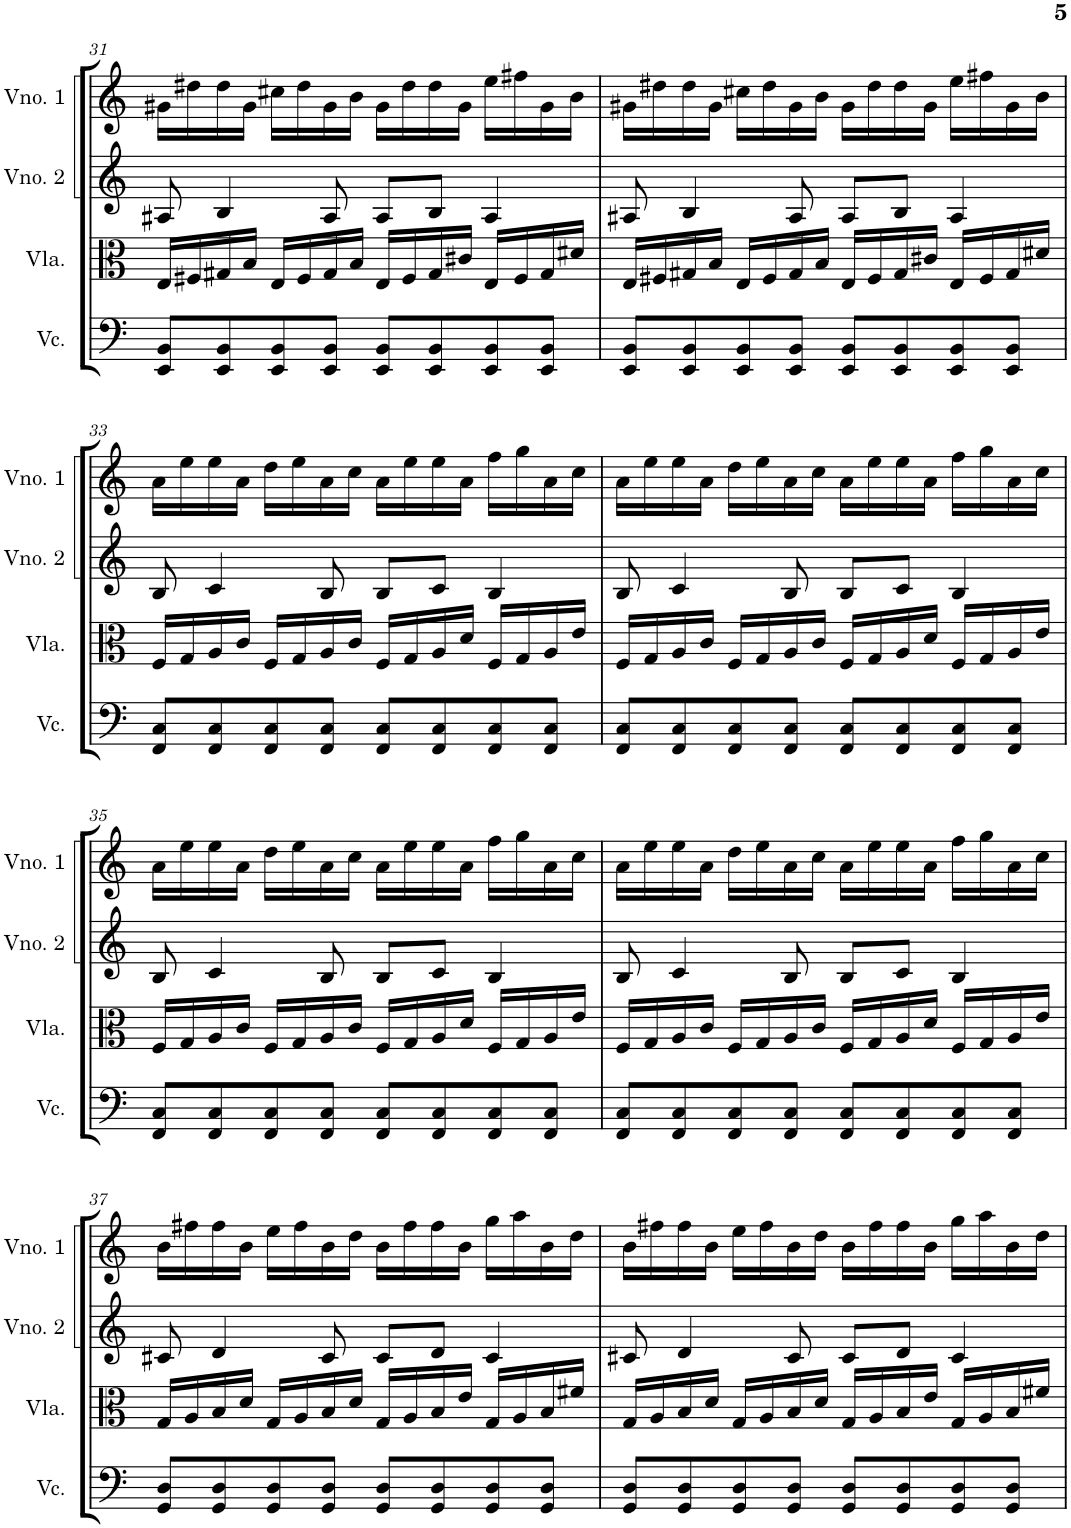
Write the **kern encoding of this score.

**kern	**kern	**kern	**kern
*part4	*part3	*part2	*part1
*staff4	*staff3	*staff2	*staff1
*I"Violoncelo	*I"Viola	*I"Violino 2	*I"Violino 1
*I'Vc.	*I'Vla.	*I'Vno. 2	*I'Vno. 1
!!LO:PB:g=z
*clefF4	*clefC3	*clefG2	*clefG2
*k[]	*k[]	*k[]	*k[]
*M4/4	*M4/4	*M4/4	*M4/4
=31	=31	=31	=31
8EE/ 8BB/L	16E/LL	8A#X/	16g#X\LL
.	16F#X/	.	16dd#X\
8EE/ 8BB/	16G#X/	4B/	16dd#\
.	16B/JJ	.	16g#\JJ
8EE/ 8BB/	16E/LL	.	16cc#X\LL
.	16F#/	.	16dd#\
8EE/ 8BB/J	16G#/	8A#/	16g#\
.	16B/JJ	.	16b\JJ
8EE/ 8BB/L	16E/LL	8A#/L	16g#\LL
.	16F#/	.	16dd#\
8EE/ 8BB/	16G#/	8B/J	16dd#\
.	16c#X/JJ	.	16g#\JJ
8EE/ 8BB/	16E/LL	4A#/	16ee\LL
.	16F#/	.	16ff#X\
8EE/ 8BB/J	16G#/	.	16g#\
.	16d#X/JJ	.	16b\JJ
=32	=32	=32	=32
8EE/ 8BB/L	16E/LL	8A#X/	16g#X\LL
.	16F#X/	.	16dd#X\
8EE/ 8BB/	16G#X/	4B/	16dd#\
.	16B/JJ	.	16g#\JJ
8EE/ 8BB/	16E/LL	.	16cc#X\LL
.	16F#/	.	16dd#\
8EE/ 8BB/J	16G#/	8A#/	16g#\
.	16B/JJ	.	16b\JJ
8EE/ 8BB/L	16E/LL	8A#/L	16g#\LL
.	16F#/	.	16dd#\
8EE/ 8BB/	16G#/	8B/J	16dd#\
.	16c#X/JJ	.	16g#\JJ
8EE/ 8BB/	16E/LL	4A#/	16ee\LL
.	16F#/	.	16ff#X\
8EE/ 8BB/J	16G#/	.	16g#\
.	16d#X/JJ	.	16b\JJ
!!LO:LB:g=z
=33	=33	=33	=33
8FF/ 8C/L	16F/LL	8B/	16a\LL
.	16G/	.	16ee\
8FF/ 8C/	16A/	4c/	16ee\
.	16c/JJ	.	16a\JJ
8FF/ 8C/	16F/LL	.	16dd\LL
.	16G/	.	16ee\
8FF/ 8C/J	16A/	8B/	16a\
.	16c/JJ	.	16cc\JJ
8FF/ 8C/L	16F/LL	8B/L	16a\LL
.	16G/	.	16ee\
8FF/ 8C/	16A/	8c/J	16ee\
.	16d/JJ	.	16a\JJ
8FF/ 8C/	16F/LL	4B/	16ff\LL
.	16G/	.	16gg\
8FF/ 8C/J	16A/	.	16a\
.	16e/JJ	.	16cc\JJ
=34	=34	=34	=34
8FF/ 8C/L	16F/LL	8B/	16a\LL
.	16G/	.	16ee\
8FF/ 8C/	16A/	4c/	16ee\
.	16c/JJ	.	16a\JJ
8FF/ 8C/	16F/LL	.	16dd\LL
.	16G/	.	16ee\
8FF/ 8C/J	16A/	8B/	16a\
.	16c/JJ	.	16cc\JJ
8FF/ 8C/L	16F/LL	8B/L	16a\LL
.	16G/	.	16ee\
8FF/ 8C/	16A/	8c/J	16ee\
.	16d/JJ	.	16a\JJ
8FF/ 8C/	16F/LL	4B/	16ff\LL
.	16G/	.	16gg\
8FF/ 8C/J	16A/	.	16a\
.	16e/JJ	.	16cc\JJ
!!LO:LB:g=z
=35	=35	=35	=35
8FF/ 8C/L	16F/LL	8B/	16a\LL
.	16G/	.	16ee\
8FF/ 8C/	16A/	4c/	16ee\
.	16c/JJ	.	16a\JJ
8FF/ 8C/	16F/LL	.	16dd\LL
.	16G/	.	16ee\
8FF/ 8C/J	16A/	8B/	16a\
.	16c/JJ	.	16cc\JJ
8FF/ 8C/L	16F/LL	8B/L	16a\LL
.	16G/	.	16ee\
8FF/ 8C/	16A/	8c/J	16ee\
.	16d/JJ	.	16a\JJ
8FF/ 8C/	16F/LL	4B/	16ff\LL
.	16G/	.	16gg\
8FF/ 8C/J	16A/	.	16a\
.	16e/JJ	.	16cc\JJ
=36	=36	=36	=36
8FF/ 8C/L	16F/LL	8B/	16a\LL
.	16G/	.	16ee\
8FF/ 8C/	16A/	4c/	16ee\
.	16c/JJ	.	16a\JJ
8FF/ 8C/	16F/LL	.	16dd\LL
.	16G/	.	16ee\
8FF/ 8C/J	16A/	8B/	16a\
.	16c/JJ	.	16cc\JJ
8FF/ 8C/L	16F/LL	8B/L	16a\LL
.	16G/	.	16ee\
8FF/ 8C/	16A/	8c/J	16ee\
.	16d/JJ	.	16a\JJ
8FF/ 8C/	16F/LL	4B/	16ff\LL
.	16G/	.	16gg\
8FF/ 8C/J	16A/	.	16a\
.	16e/JJ	.	16cc\JJ
!!LO:LB:g=z
=37	=37	=37	=37
8GG/ 8D/L	16G/LL	8c#X/	16b\LL
.	16A/	.	16ff#X\
8GG/ 8D/	16B/	4d/	16ff#\
.	16d/JJ	.	16b\JJ
8GG/ 8D/	16G/LL	.	16ee\LL
.	16A/	.	16ff#\
8GG/ 8D/J	16B/	8c#/	16b\
.	16d/JJ	.	16dd\JJ
8GG/ 8D/L	16G/LL	8c#/L	16b\LL
.	16A/	.	16ff#\
8GG/ 8D/	16B/	8d/J	16ff#\
.	16e/JJ	.	16b\JJ
8GG/ 8D/	16G/LL	4c#/	16gg\LL
.	16A/	.	16aa\
8GG/ 8D/J	16B/	.	16b\
.	16f#X/JJ	.	16dd\JJ
=38	=38	=38	=38
8GG/ 8D/L	16G/LL	8c#X/	16b\LL
.	16A/	.	16ff#X\
8GG/ 8D/	16B/	4d/	16ff#\
.	16d/JJ	.	16b\JJ
8GG/ 8D/	16G/LL	.	16ee\LL
.	16A/	.	16ff#\
8GG/ 8D/J	16B/	8c#/	16b\
.	16d/JJ	.	16dd\JJ
8GG/ 8D/L	16G/LL	8c#/L	16b\LL
.	16A/	.	16ff#\
8GG/ 8D/	16B/	8d/J	16ff#\
.	16e/JJ	.	16b\JJ
8GG/ 8D/	16G/LL	4c#/	16gg\LL
.	16A/	.	16aa\
8GG/ 8D/J	16B/	.	16b\
.	16f#X/JJ	.	16dd\JJ
=	=	=	=
*-	*-	*-	*-
